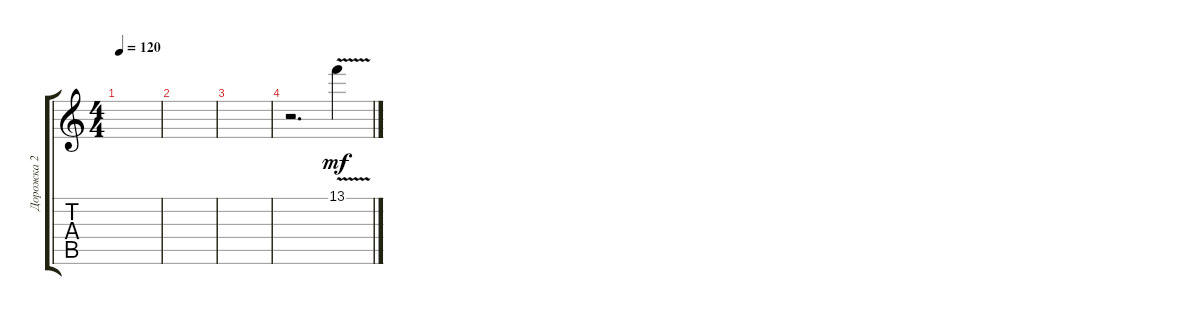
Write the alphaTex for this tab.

\track ("Дорожка 2" "Дорожка 2") {instrument overdrivenguitar}
\staff {score tabs}
\tuning (E4 B3 G3 D3 A2 E2) {hide}
\ts (4 4)
\tempo 120
\clef g2
\ks c
|
|
|
r.2{d} 13.1{v}.4{dy mf}
